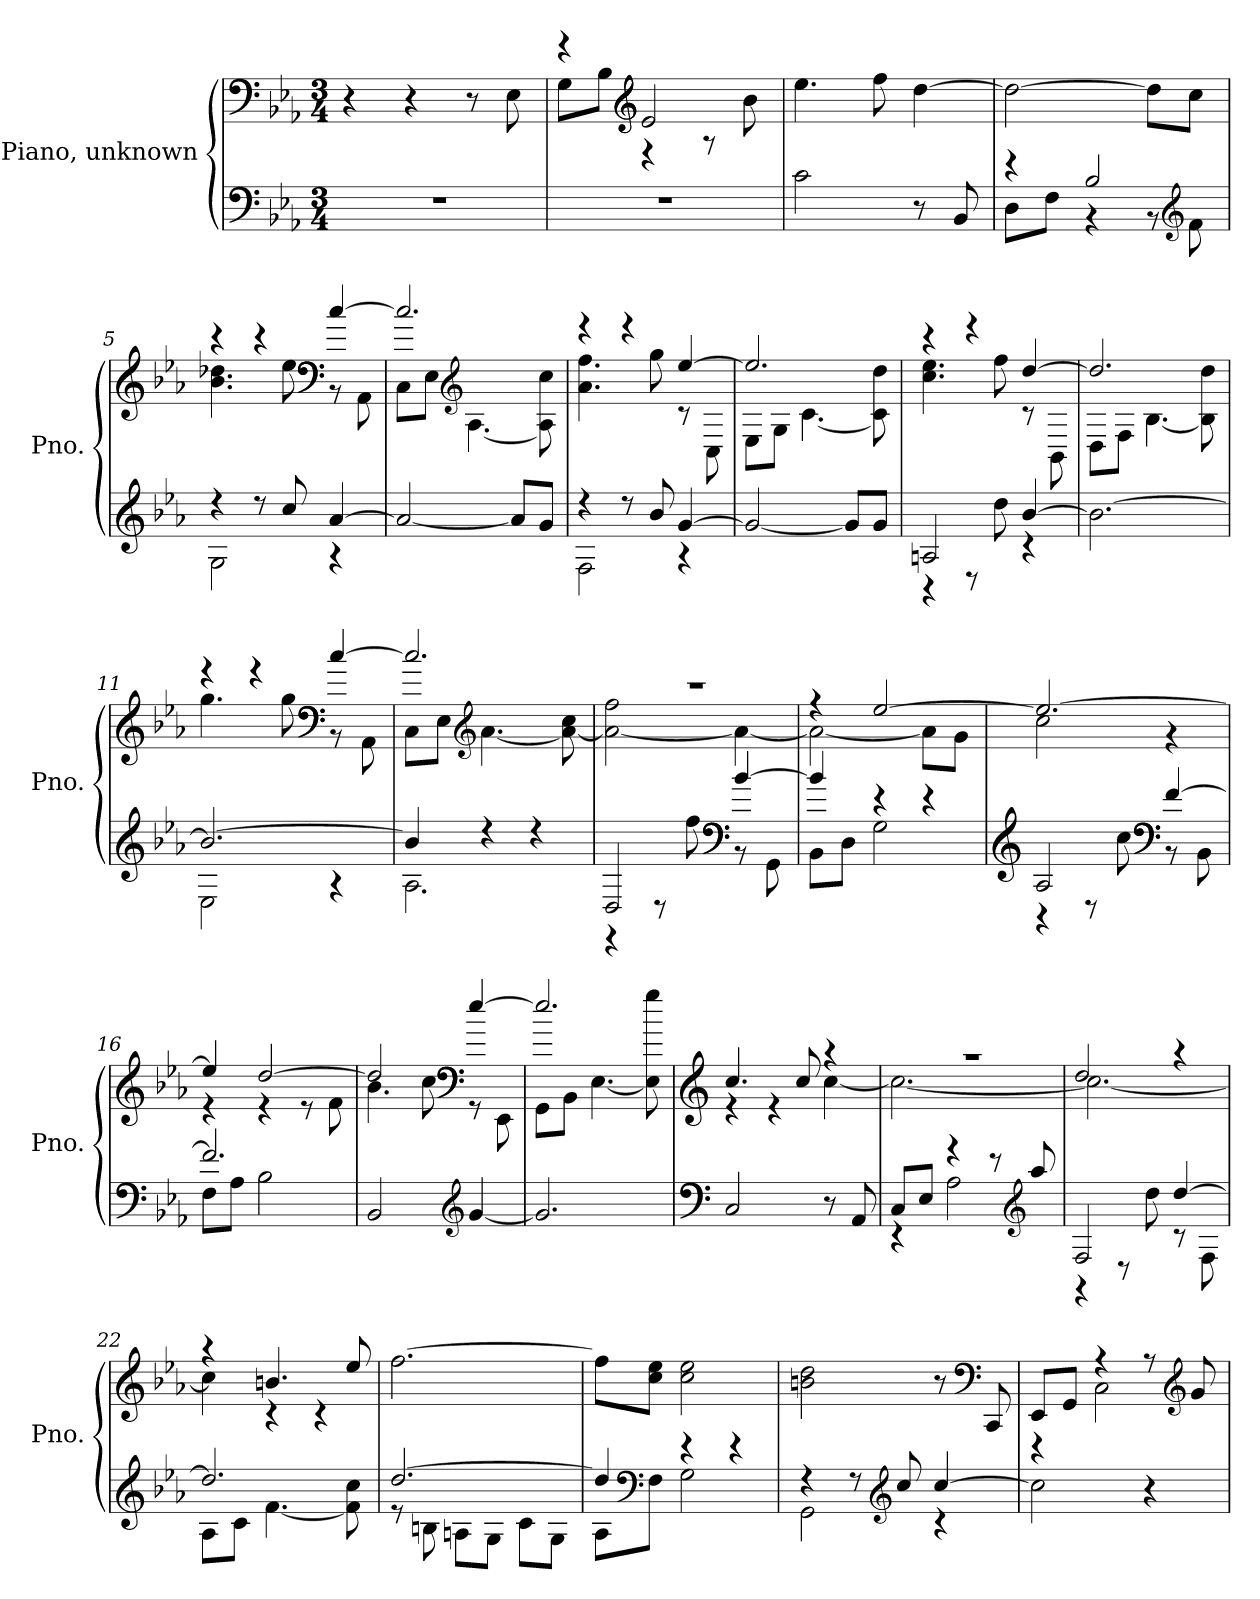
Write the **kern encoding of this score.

**kern	**kern
*part1	*part1
*staff2	*staff1
*I"Piano, unknown	*
*I'Pno.	*
*clefF4	*clefF4
*k[b-e-a-]	*k[b-e-a-]
*M3/4	*M3/4
*MM116	*MM116
=1	=1
2.r	4r
.	4r
.	8r
.	8E-\
=2	=2
*	*^
2.r	4r	8G\L
.	.	8B-\J
*	*clefG2	*
.	2e-/	4r
.	.	8r
.	.	8b-\
*	*v	*v
=3	=3
2c\	4.ee-\
.	8ff\
8r	[4dd\
8BB-/	.
=4	=4
*^	*
4r	8D\L	2dd\_
.	8F\J	.
2B-/	4r	.
.	8r	8dd\L]
*clefG2	*	*
.	8f\	8cc\J
=5	=5	=5
*	*	*^
4r	2G\	4r	4.b-\ 4.dd-X\
8r	.	4r	.
8cc/	.	.	8ee-\
*	*	*clefF4	*
[4a-/	4r	[4cc/	8r
.	.	.	8AA-\
*v	*v	*	*
=6	=6	=6
2a-/_	2.cc/]	8C\L
.	.	8E-\J
*	*clefG2	*
.	.	[4.A-\
8a-/L]	.	.
8g/J	.	8A-\] 8cc\
!!LO:LB:g=z	!!
=7	=7	=7
*^	*	*
4r	2F\	4r	4.a-\ 4.ff\
8r	.	4r	.
8b-/	.	.	8gg\
[4g/	4r	[4ee-/	8r
.	.	.	8C\
*v	*v	*	*
=8	=8	=8
2g/_	2.ee-/]	8E-\L
.	.	8G\J
.	.	[4.c\
8g/L]	.	.
8g/J	.	8c\] 8dd\
=9	=9	=9
*^	*	*
2An/	4r	4r	4.cc\ 4.ee-\
.	8r	4r	.
.	8dd\	.	8ff\
[4b-/	4r	[4dd/	8r
.	.	.	8BB-\
*v	*v	*	*
=10	=10	=10
2.b-\_	2.dd/]	8D\L
.	.	8F\J
.	.	[4.B-\
.	.	8B-\] 8dd\
=11	=11	=11
*^	*	*
2.b-/_	2E-\	4r	4.gg\
.	.	4r	.
.	.	.	8gg\
*	*	*clefF4	*
.	4r	[4cc/	8r
.	.	.	8AA-\
=12	=12	=12	=12
4b-/]	2.A-\	2.cc/]	8C\L
.	.	.	8E-\J
*	*	*clefG2	*
4r	.	.	[4.a-\
4r	.	.	.
.	.	.	8a-\_ 8cc\
!!LO:LB:g=z	!!
=13	=13	=13	=13
2D/	4r	2.r	2a-\_ 2ff\
.	8r	.	.
.	8ff\	.	.
*clefF4	*	*	*
[4b-/	8r	.	4a-\_
.	8GG\	.	.
=14	=14	=14	=14
4b-/]	8BB-\L	4r	2a-\_
.	8D\J	.	.
4r	2G\	[2ee-/	.
4r	.	.	8a-\L]
.	.	.	8g\J
=15	=15	=15	=15
*clefG2	*	*	*
2A-/	4r	2.ee-/_	2cc\
.	8r	.	.
.	8cc\	.	.
*clefF4	*	*	*
[4f/	8r	.	4r
.	8BB-\	.	.
=16	=16	=16	=16
2.f/]	8F\L	4ee-/]	4r
.	8A-\J	.	.
.	2B-\	[2dd/	4r
.	.	.	8r
.	.	.	8f\
*v	*v	*	*
=17	=17	=17
2BB-/	2dd/]	4.b-\
.	.	8cc\
*clefG2	*clefF4	*
[4g/	[4ee-/	8r
.	.	8EE-\
=18	=18	=18
2.g/]	2.ee-/]	8GG\L
.	.	8BB-\J
.	.	[4.E-\
.	.	8E-\] 8gg\
!!LO:LB:g=z	!!
=19	=19	=19
*clefF4	*clefG2	*
2C/	4.cc/	4r
.	.	4r
.	8cc/	.
8r	4r	[4cc\
8AA-/	.	.
=20	=20	=20
*^	*	*
8C/L	4r	2.r	2.cc\_
8E-/J	.	.	.
4r	2A-\	.	.
8r	.	.	.
*clefG2	*	*	*
8aa-/	.	.	.
=21	=21	=21	=21
2F/	4r	2dd/	2.cc\_
.	8r	.	.
.	8dd\	.	.
[4dd/	8r	4r	.
.	8F\	.	.
=22	=22	=22	=22
2.dd/]	8A-\L	4r	4cc\]
.	8c\J	.	.
.	[4.f\	4.bn/	4r
.	.	.	4r
.	8f\] 8cc\	8ee-/	.
*	*	*v	*v
=23	=23	=23
[2.dd/	8r	[2.ff\
.	8Bn\	.
.	8An\L	.
.	8G\J	.
.	8c\L	.
.	8G\J	.
!!LO:LB:g=z
=24	=24	=24
4dd/]	8A-\L	8ff\L]
*clefF4	*	*
.	8F\J	8cc\ 8ee-\J
4r	2G\	2cc\ 2ee-\
4r	.	.
=25	=25	=25
4r	2GG\	2bn\ 2dd\
8r	.	.
*clefG2	*	*
8cc/	.	.
[4cc/	4r	8r
*	*	*clefF4
.	.	8CC/
*v	*v	*
=26	=26
*	*^
2cc\]	8EE-/L	4r
.	8GG/J	.
.	4r	2C\
4r	8r	.
*	*clefG2	*
.	8g/	.
*	*v	*v
=	=
*-	*-
